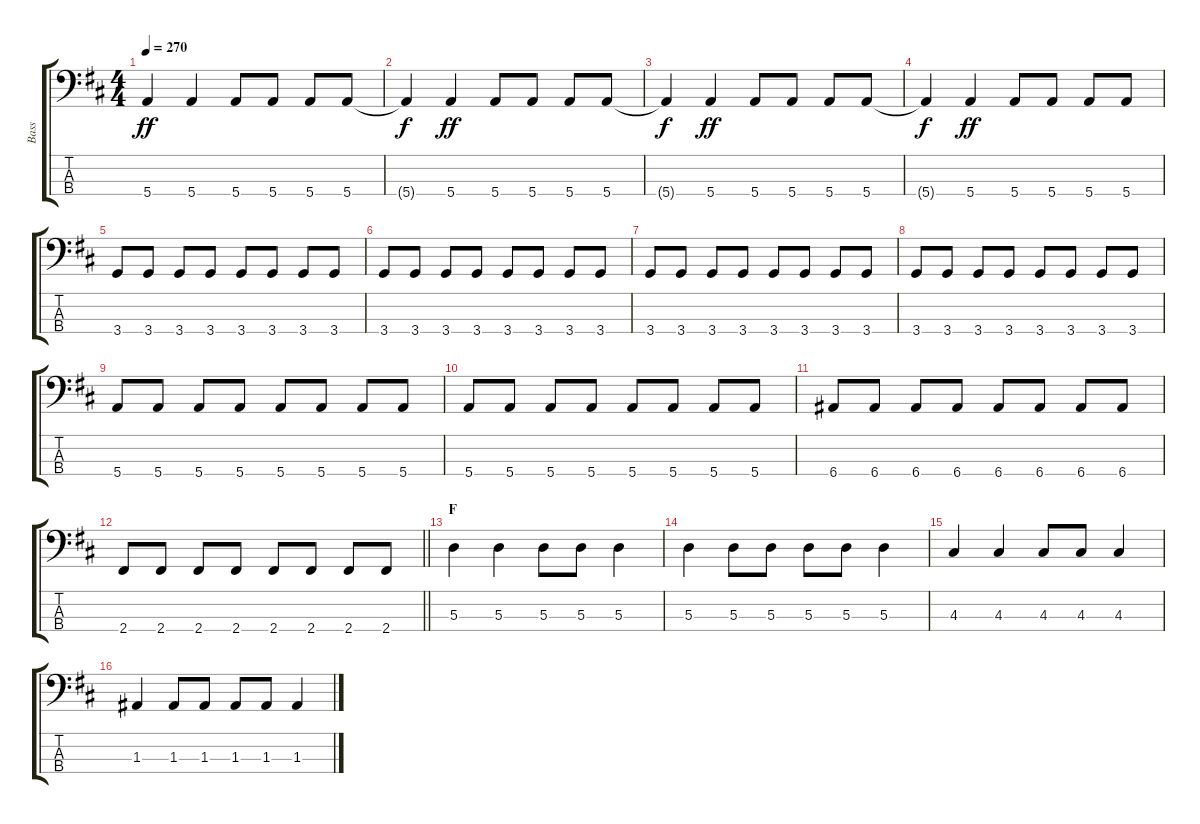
\track ("Bass" "Bass") {instrument electricbasspick}
\staff {score tabs}
\tuning (G2 D2 A1 E1) {hide}
\ts (4 4)
\tempo 270
\clef f4
\ks d
5.4.4{dy ff} 5.4.4 5.4.8 5.4.8 5.4.8 5.4.8 |
5.4{t}.4{dy f} 5.4.4{dy ff} 5.4.8 5.4.8 5.4.8 5.4.8 |
5.4{t}.4{dy f} 5.4.4{dy ff} 5.4.8 5.4.8 5.4.8 5.4.8 |
5.4{t}.4{dy f} 5.4.4{dy ff} 5.4.8 5.4.8 5.4.8 5.4.8 |
3.4.8 3.4.8 3.4.8 3.4.8 3.4.8 3.4.8 3.4.8 3.4.8 |
3.4.8 3.4.8 3.4.8 3.4.8 3.4.8 3.4.8 3.4.8 3.4.8 |
3.4.8 3.4.8 3.4.8 3.4.8 3.4.8 3.4.8 3.4.8 3.4.8 |
3.4.8 3.4.8 3.4.8 3.4.8 3.4.8 3.4.8 3.4.8 3.4.8 |
5.4.8 5.4.8 5.4.8 5.4.8 5.4.8 5.4.8 5.4.8 5.4.8 |
5.4.8 5.4.8 5.4.8 5.4.8 5.4.8 5.4.8 5.4.8 5.4.8 |
6.4.8 6.4.8 6.4.8 6.4.8 6.4.8 6.4.8 6.4.8 6.4.8 |
\barLineRight lightlight
2.4.8 2.4.8 2.4.8 2.4.8 2.4.8 2.4.8 2.4.8 2.4.8 |
\section ("" "F")
5.3.4 5.3.4 5.3.8 5.3.8 5.3.4 |
5.3.4 5.3.8 5.3.8 5.3.8 5.3.8 5.3.4 |
4.3.4 4.3.4 4.3.8 4.3.8 4.3.4 |
1.3.4 1.3.8 1.3.8 1.3.8 1.3.8 1.3.4
